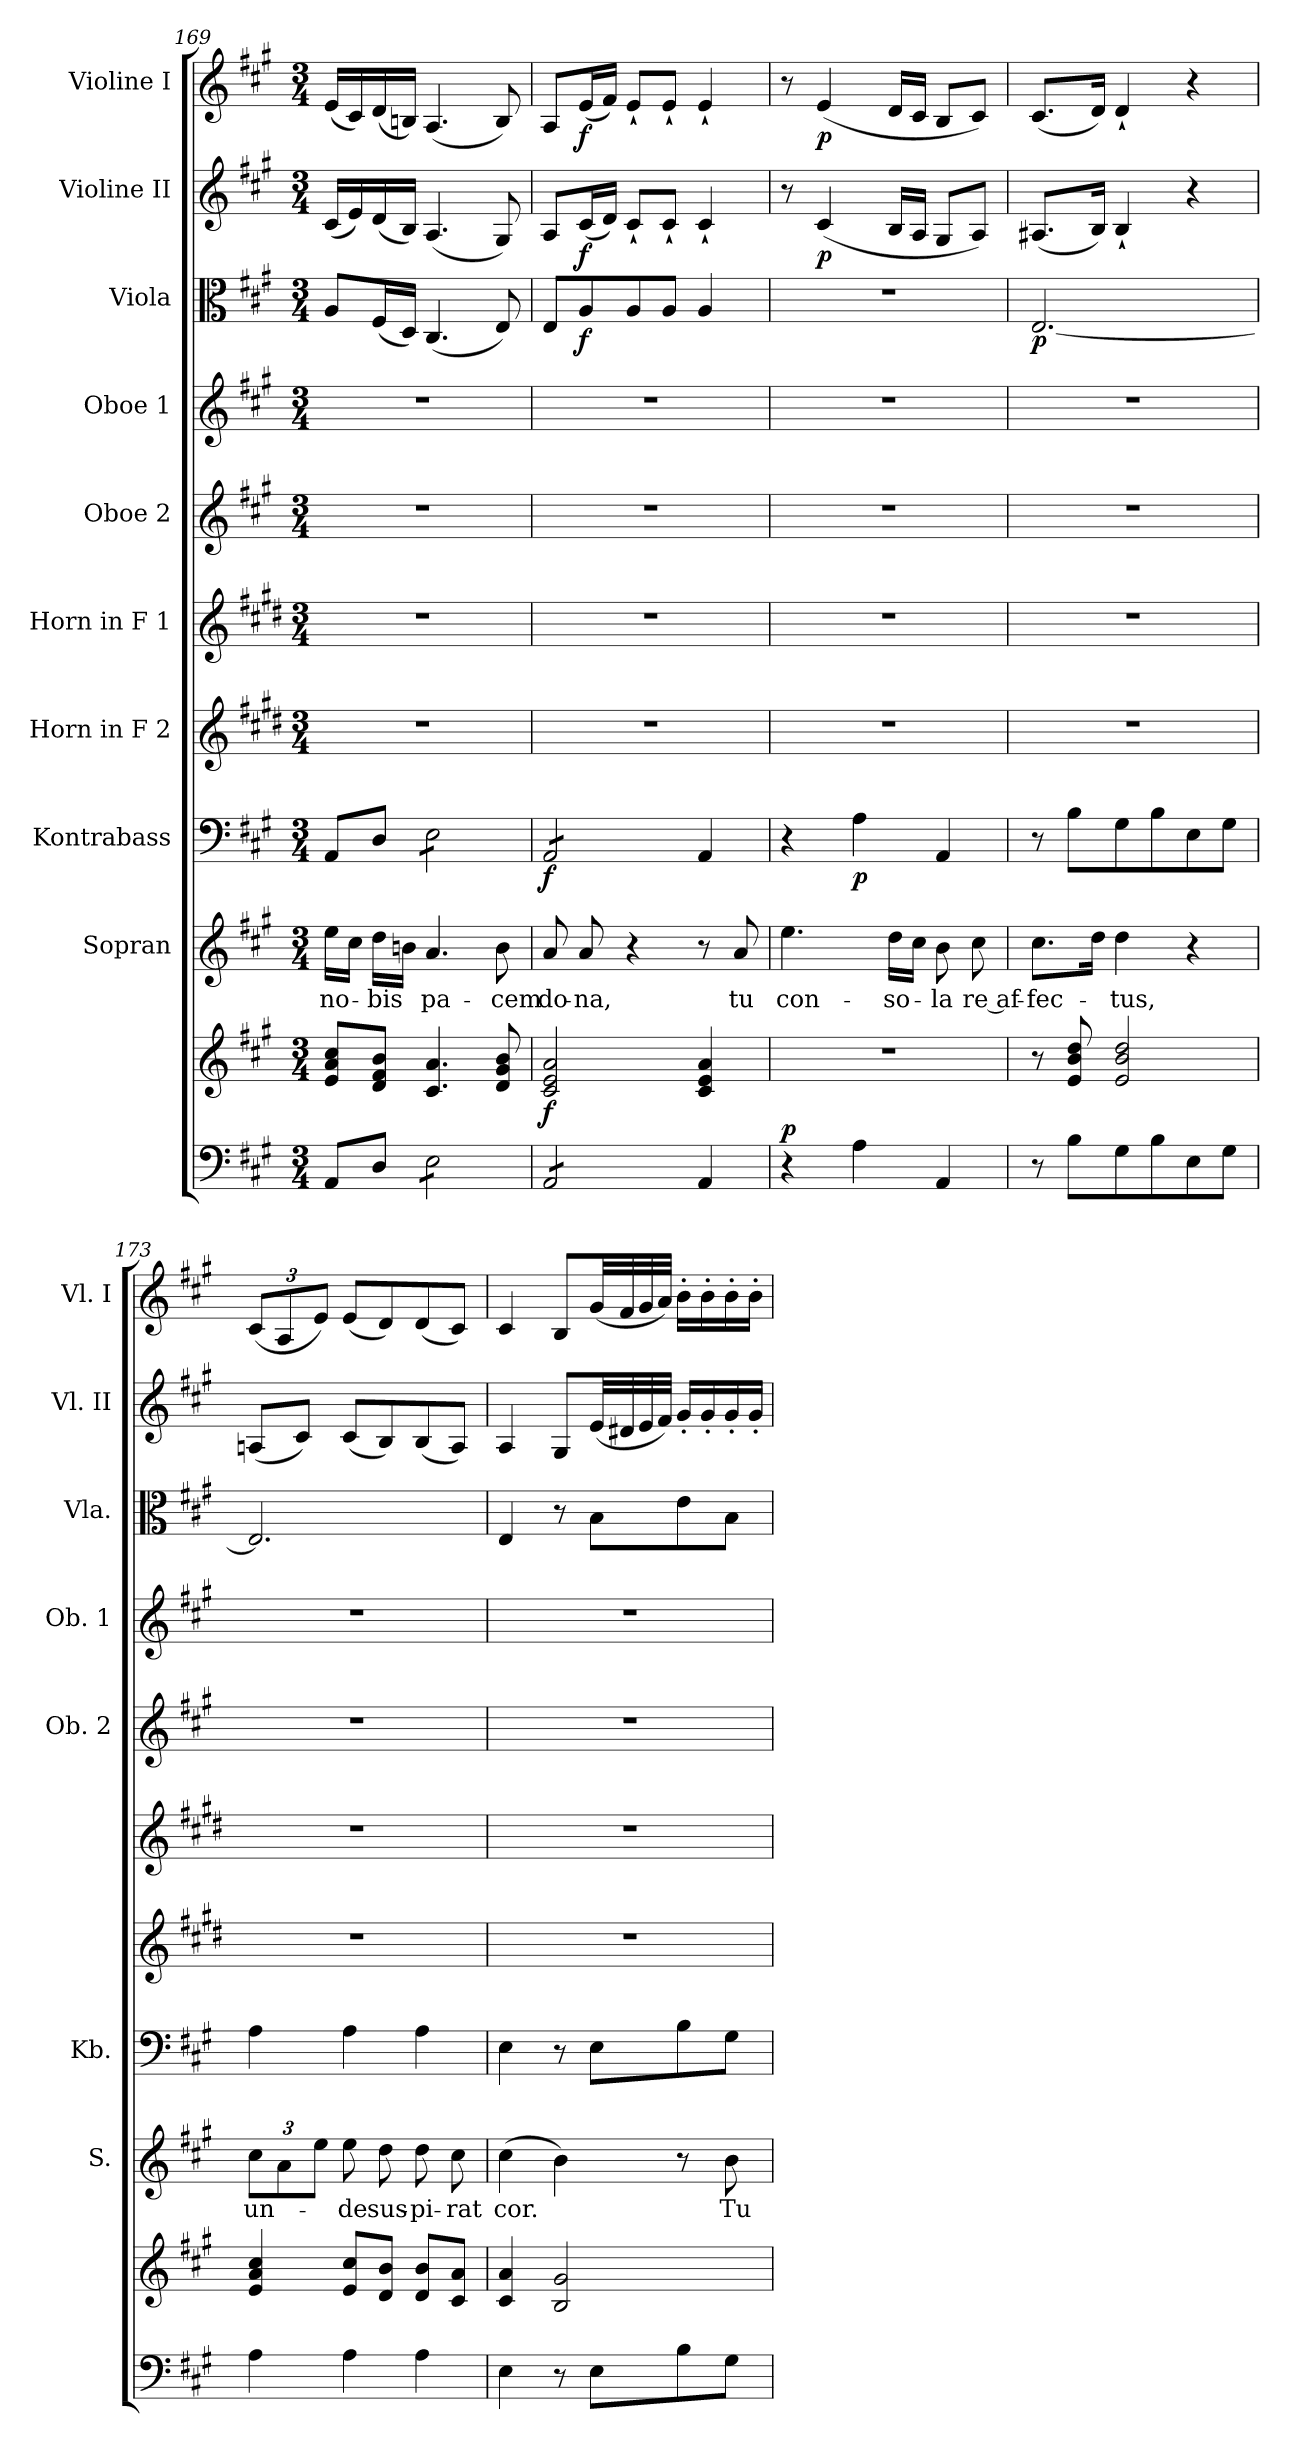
**kern	**kern	**dynam	**kern	**text	**kern	**dynam	**kern	**kern	**kern	**kern	**kern	**dynam	**kern	**dynam	**kern	**dynam
*part10	*part10	*part10	*part9	*part9	*part8	*part8	*part7	*part6	*part5	*part4	*part3	*part3	*part2	*part2	*part1	*part1
*staff11	*staff10	*staff10/11	*staff9	*staff9	*staff8	*staff8	*staff7	*staff6	*staff5	*staff4	*staff3	*staff3	*staff2	*staff2	*staff1	*staff1
*	*	*	*I"Sopran	*	*I"Kontrabass	*	*I"Horn in F 2	*I"Horn in F 1	*I"Oboe 2	*I"Oboe 1	*I"Viola	*	*I"Violine II	*	*I"Violine I	*
*	*	*	*I'S.	*	*I'Kb.	*	*	*	*I'Ob. 2	*I'Ob. 1	*I'Vla.	*	*I'Vl. II	*	*I'Vl. I	*
*clefF4	*clefG2	*	*clefG2	*	*clefF4	*	*clefG2	*clefG2	*clefG2	*clefG2	*clefC3	*	*clefG2	*	*clefG2	*
*	*	*	*	*	*ITrd7c12	*	*ITrd4c7	*ITrd4c7	*	*	*	*	*	*	*	*
*k[f#c#g#]	*k[f#c#g#]	*	*k[f#c#g#]	*	*k[f#c#g#]	*	*k[f#c#g#]	*k[f#c#g#]	*k[f#c#g#]	*k[f#c#g#]	*k[f#c#g#]	*	*k[f#c#g#]	*	*k[f#c#g#]	*
*A:	*A:	*	*A:	*	*A:	*	*A:	*A:	*A:	*A:	*A:	*	*A:	*	*A:	*
*M3/4	*M3/4	*	*M3/4	*	*M3/4	*	*M3/4	*M3/4	*M3/4	*M3/4	*M3/4	*	*M3/4	*	*M3/4	*
=169	=169	=169	=169	=169	=169	=169	=169	=169	=169	=169	=169	=169	=169	=169	=169	=169
!	!	!	!	!LO:LY:b	!	!	!	!	!	!	!	!	!	!	!	!
8AA/L	8e/ 8a/ 8cc#/L	.	16ee\LL	no-	8AAA/L	.	2.r	2.r	2.r	2.r	8A/L	.	(<16c#/LL	.	(<16e/LL	.
.	.	.	16cc#\JJ	.	.	.	.	.	.	.	.	.	16e/)	.	16c#/)	.
!	!	!	!	!LO:LY:b	!	!	!	!	!	!	!	!	!	!	!	!
8D/J	8d/ 8f#/ 8b/J	.	16dd\LL	-bis	8DD/J	.	.	.	.	.	(<16F#/L	.	(<16d/	.	(<16d/	.
.	.	.	16bn\JJ	.	.	.	.	.	.	.	16D/JJ)	.	16B/JJ)	.	16Bn/JJ)	.
!	!	!	!	!LO:LY:b	!	!	!	!	!	!	!	!	!	!	!	!
*tremolo	*	*	*	*	*	*	*	*	*	*	*	*	*	*	*	*
*	*	*	*	*	*tremolo	*	*	*	*	*	*	*	*	*	*	*
8E\L	4.c#/ 4.a/	.	4.a/	pa-	8EE\L	.	.	.	.	.	(<4.C#/	.	(<4.A/	.	(<4.A/	.
8E\	.	.	.	.	8EE\	.	.	.	.	.	.	.	.	.	.	.
8E\	.	.	.	.	8EE\	.	.	.	.	.	.	.	.	.	.	.
!	!	!	!	!LO:LY:b	!	!	!	!	!	!	!	!	!	!	!	!
8E\J	8d/ 8g#/ 8b/	.	8b\	-cem	8EE\J	.	.	.	.	.	8E/)	.	8G#/)	.	8B/)	.
=170	=170	=170	=170	=170	=170	=170	=170	=170	=170	=170	=170	=170	=170	=170	=170	=170
!	!	!LO:DY:b	!	!LO:LY:b	!	!LO:DY:b	!	!	!	!	!	!	!	!	!	!
8AA/L	2c#/ 2e/ 2a/	f	8a/	do-	8AAA/L	f	2.r	2.r	2.r	2.r	8E/L	.	8A/L	.	8A/L	.
!	!	!	!	!LO:LY:b	!	!	!	!	!	!	!	!LO:DY:b	!	!LO:DY:b	!	!LO:DY:b
8AA/	.	.	8a/	-na,	8AAA/	.	.	.	.	.	8A/	f	(<16c#/L	f	(<16e/L	f
.	.	.	.	.	.	.	.	.	.	.	.	.	16d/JJ)	.	16f#/JJ)	.
8AA/	.	.	4r	.	8AAA/	.	.	.	.	.	8A/	.	8c#`</L	.	8e`</L	.
8AA/J	.	.	.	.	8AAA/J	.	.	.	.	.	8A/J	.	8c#`</J	.	8e`</J	.
*	*	*	*	*	*Xtremolo	*	*	*	*	*	*	*	*	*	*	*
*Xtremolo	*	*	*	*	*	*	*	*	*	*	*	*	*	*	*	*
4AA/	4c#/ 4e/ 4a/	.	8r	.	4AAA/	.	.	.	.	.	4A/	.	4c#`</	.	4e`</	.
!	!	!	!	!LO:LY:b	!	!	!	!	!	!	!	!	!	!	!	!
.	.	.	8a/	tu	.	.	.	.	.	.	.	.	.	.	.	.
=171	=171	=171	=171	=171	=171	=171	=171	=171	=171	=171	=171	=171	=171	=171	=171	=171
!	!	!LO:DY:a=2	!	!LO:LY:b	!	!	!	!	!	!	!	!	!	!	!	!
4r	2.r	p	4.ee\	con-	4r	.	2.r	2.r	2.r	2.r	2.r	.	8r	.	8r	.
!	!	!	!	!	!	!	!	!	!	!	!	!	!	!LO:DY:b	!	!LO:DY:b
.	.	.	.	.	.	.	.	.	.	.	.	.	(<4c#/	p	(<4e/	p
!	!	!	!	!	!	!LO:DY:b	!	!	!	!	!	!	!	!	!	!
4A\	.	.	.	.	4AA\	p	.	.	.	.	.	.	.	.	.	.
!	!	!	!	!LO:LY:b	!	!	!	!	!	!	!	!	!	!	!	!
.	.	.	16dd\LL	-so-	.	.	.	.	.	.	.	.	16B/LL	.	16d/LL	.
.	.	.	16cc#\JJ	.	.	.	.	.	.	.	.	.	16A/JJ	.	16c#/JJ	.
!	!	!	!	!LO:LY:b	!	!	!	!	!	!	!	!	!	!	!	!
4AA/	.	.	8b\	-la	4AAA/	.	.	.	.	.	.	.	8G#/L	.	8B/L	.
!	!	!	!	!LO:LY:b	!	!	!	!	!	!	!	!	!	!	!	!
.	.	.	8cc#\	re af-	.	.	.	.	.	.	.	.	8A/J)	.	8c#/J)	.
=172	=172	=172	=172	=172	=172	=172	=172	=172	=172	=172	=172	=172	=172	=172	=172	=172
!	!	!	!	!LO:LY:b	!	!	!	!	!	!	!	!LO:DY:b	!	!	!	!
8r	8r	.	8.cc#\L	-fec-	8r	.	2.r	2.r	2.r	2.r	[2.E/	p	(<8.A#X/L	.	(<8.c#/L	.
8B\L	8e/ 8b/ 8dd/	.	.	.	8BB\L	.	.	.	.	.	.	.	.	.	.	.
.	.	.	16dd\Jk	.	.	.	.	.	.	.	.	.	16B/Jk)	.	16d/Jk)	.
!	!	!	!	!LO:LY:b	!	!	!	!	!	!	!	!	!	!	!	!
8G#\	2e/ 2b/ 2dd/	.	4dd\	-tus,	8GG#\	.	.	.	.	.	.	.	4B`</	.	4d`</	.
8B\	.	.	.	.	8BB\	.	.	.	.	.	.	.	.	.	.	.
8E\	.	.	4r	.	8EE\	.	.	.	.	.	.	.	4r	.	4r	.
8G#\J	.	.	.	.	8GG#\J	.	.	.	.	.	.	.	.	.	.	.
!!LO:PB:g=z
=173	=173	=173	=173	=173	=173	=173	=173	=173	=173	=173	=173	=173	=173	=173	=173	=173
!	!	!	!	!LO:LY:b	!	!	!	!	!	!	!	!	!	!	!	!
4A\	4e/ 4a/ 4cc#/	.	12cc#\L	un-	4AA\	.	2.r	2.r	2.r	2.r	2.E/]	.	(<8An/L	.	(<12c#/L	.
.	.	.	12a\	.	.	.	.	.	.	.	.	.	.	.	12A/	.
.	.	.	.	.	.	.	.	.	.	.	.	.	8c#/J)	.	.	.
.	.	.	12ee\J	.	.	.	.	.	.	.	.	.	.	.	12e/J)	.
!	!	!	!	!LO:LY:b	!	!	!	!	!	!	!	!	!	!	!	!
4A\	8e/ 8cc#/L	.	8ee\	-de	4AA\	.	.	.	.	.	.	.	(<8c#/L	.	(<8e/L	.
!	!	!	!	!LO:LY:b	!	!	!	!	!	!	!	!	!	!	!	!
.	8d/ 8b/J	.	8dd\	sus-	.	.	.	.	.	.	.	.	8B/)	.	8d/)	.
!	!	!	!	!LO:LY:b	!	!	!	!	!	!	!	!	!	!	!	!
4A\	8d/ 8b/L	.	8dd\	-pi-	4AA\	.	.	.	.	.	.	.	(<8B/	.	(<8d/	.
!	!	!	!	!LO:LY:b	!	!	!	!	!	!	!	!	!	!	!	!
.	8c#/ 8a/J	.	8cc#\	-rat	.	.	.	.	.	.	.	.	8A/J)	.	8c#/J)	.
=174	=174	=174	=174	=174	=174	=174	=174	=174	=174	=174	=174	=174	=174	=174	=174	=174
!	!	!	!	!LO:LY:b	!	!	!	!	!	!	!	!	!	!	!	!
4E\	4c#/ 4a/	.	(>4cc#\	cor.	4EE\	.	2.r	2.r	2.r	2.r	4E/	.	4A/	.	4c#/	.
8r	2B/ 2g#/	.	4b\)	.	8r	.	.	.	.	.	8r	.	8G#/L	.	8B/L	.
8E\L	.	.	.	.	8EE\L	.	.	.	.	.	8B\L	.	(<32e/LL	.	(<32g#/LL	.
.	.	.	.	.	.	.	.	.	.	.	.	.	32d#X/	.	32f#/	.
.	.	.	.	.	.	.	.	.	.	.	.	.	32e/	.	32g#/	.
.	.	.	.	.	.	.	.	.	.	.	.	.	32f#/JJJ)	.	32a/JJJ)	.
8B\	.	.	8r	.	8BB\	.	.	.	.	.	8e\	.	16g#'</LL	.	16b'>\LL	.
.	.	.	.	.	.	.	.	.	.	.	.	.	16g#'</	.	16b'>\	.
!	!	!	!	!LO:LY:b	!	!	!	!	!	!	!	!	!	!	!	!
8G#\J	.	.	8b\	Tu	8GG#\J	.	.	.	.	.	8B\J	.	16g#'</	.	16b'>\	.
.	.	.	.	.	.	.	.	.	.	.	.	.	16g#'</JJ	.	16b'>\JJ	.
=	=	=	=	=	=	=	=	=	=	=	=	=	=	=	=	=
*-	*-	*-	*-	*-	*-	*-	*-	*-	*-	*-	*-	*-	*-	*-	*-	*-
